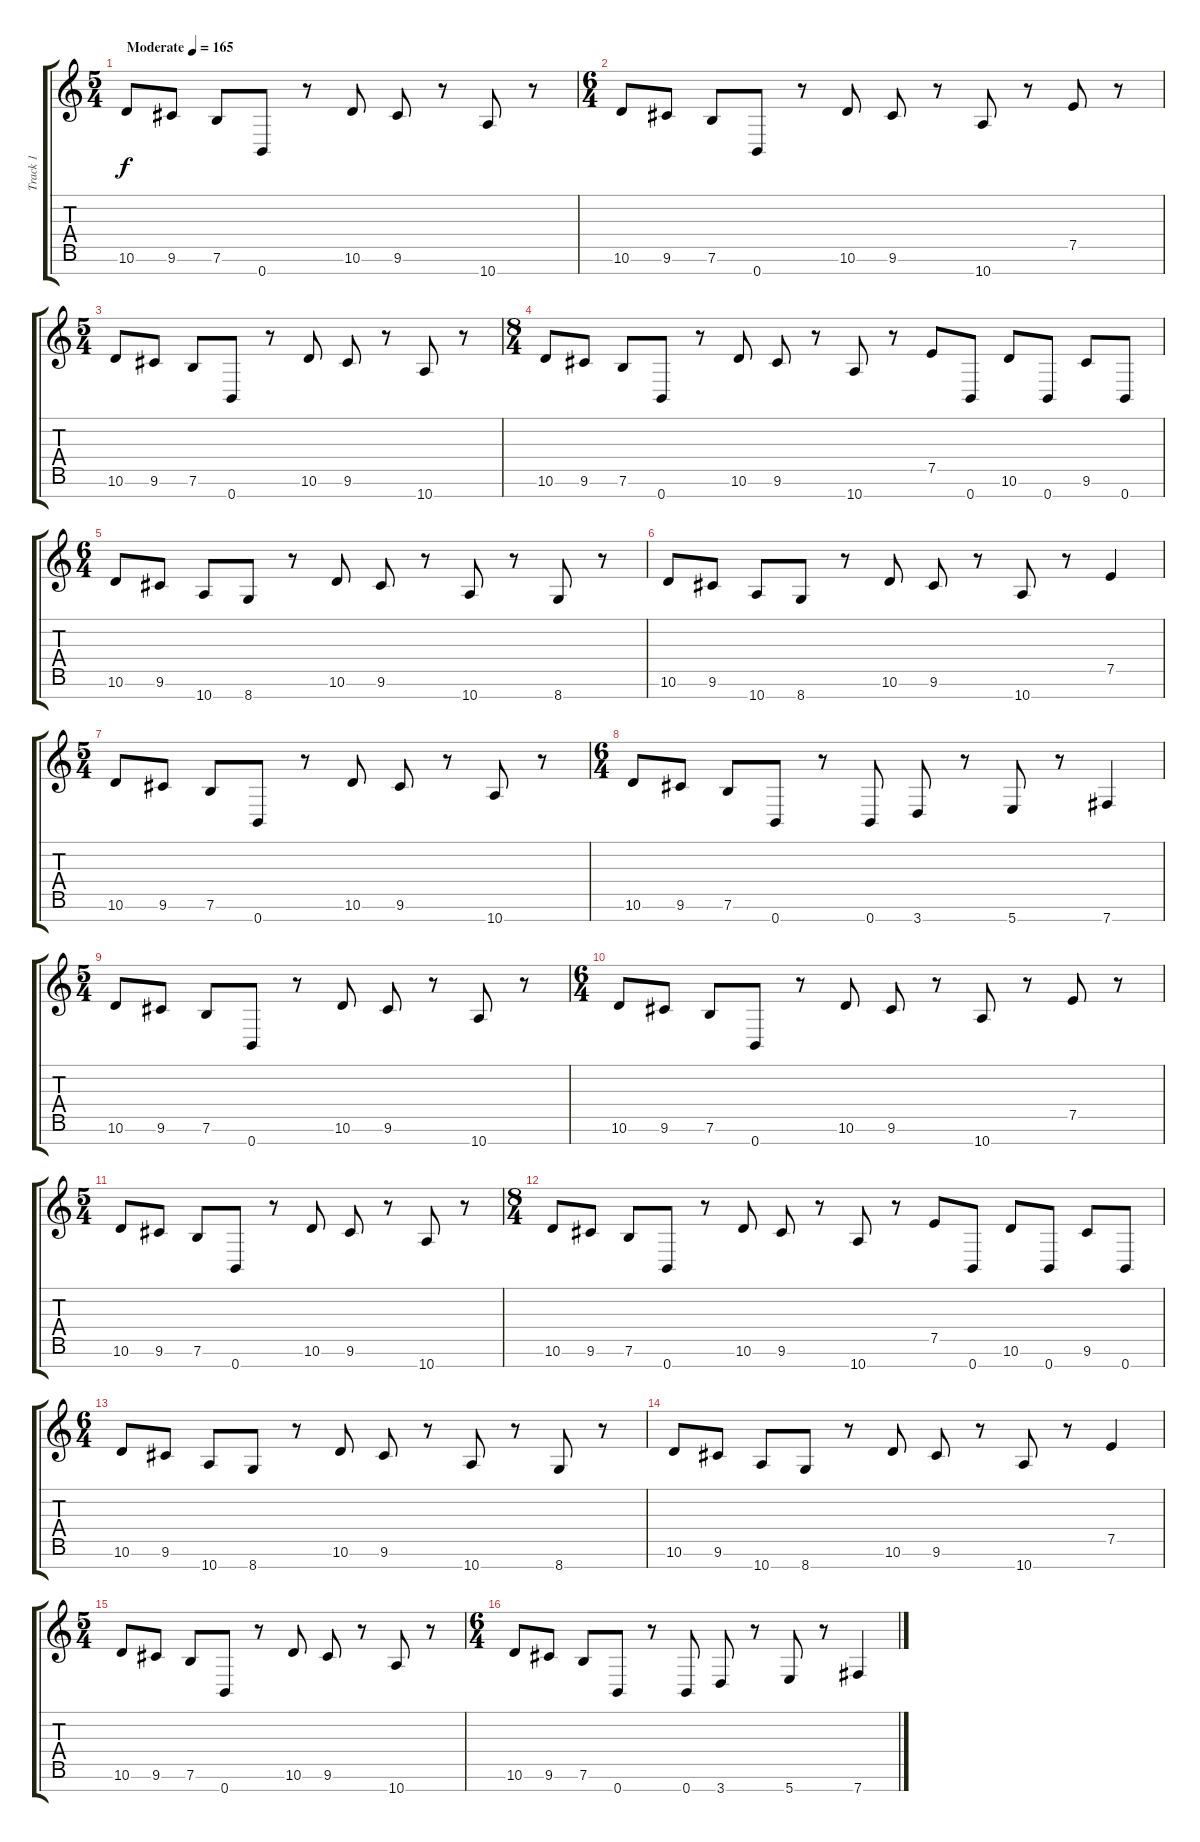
\track ("Track 1" "Track 1") {instrument distortionguitar}
\staff {score tabs}
\tuning (E4 B3 G3 D3 A2 E2 B1) {hide}
\ts (5 4)
\tempo (165 "Moderate")
\clef g2
\ks c
10.6.8{dy f instrument distortionguitar} 9.6.8 7.6.8 0.7.8 r.8 10.6.8 9.6.8 r.8 10.7.8 r.8 |
\ts (6 4)
10.6.8 9.6.8 7.6.8 0.7.8 r.8 10.6.8 9.6.8 r.8 10.7.8 r.8 7.5.8 r.8 |
\ts (5 4)
10.6.8 9.6.8 7.6.8 0.7.8 r.8 10.6.8 9.6.8 r.8 10.7.8 r.8 |
\ts (8 4)
10.6.8 9.6.8 7.6.8 0.7.8 r.8 10.6.8 9.6.8 r.8 10.7.8 r.8 7.5.8 0.7.8 10.6.8 0.7.8 9.6.8 0.7.8 |
\ts (6 4)
10.6.8 9.6.8 10.7.8 8.7.8 r.8 10.6.8 9.6.8 r.8 10.7.8 r.8 8.7.8 r.8 |
10.6.8 9.6.8 10.7.8 8.7.8 r.8 10.6.8 9.6.8 r.8 10.7.8 r.8 7.5.4 |
\ts (5 4)
10.6.8 9.6.8 7.6.8 0.7.8 r.8 10.6.8 9.6.8 r.8 10.7.8 r.8 |
\ts (6 4)
10.6.8 9.6.8 7.6.8 0.7.8 r.8 0.7.8 3.7.8 r.8 5.7.8 r.8 7.7.4 |
\ts (5 4)
10.6.8 9.6.8 7.6.8 0.7.8 r.8 10.6.8 9.6.8 r.8 10.7.8 r.8 |
\ts (6 4)
10.6.8 9.6.8 7.6.8 0.7.8 r.8 10.6.8 9.6.8 r.8 10.7.8 r.8 7.5.8 r.8 |
\ts (5 4)
10.6.8 9.6.8 7.6.8 0.7.8 r.8 10.6.8 9.6.8 r.8 10.7.8 r.8 |
\ts (8 4)
10.6.8 9.6.8 7.6.8 0.7.8 r.8 10.6.8 9.6.8 r.8 10.7.8 r.8 7.5.8 0.7.8 10.6.8 0.7.8 9.6.8 0.7.8 |
\ts (6 4)
10.6.8 9.6.8 10.7.8 8.7.8 r.8 10.6.8 9.6.8 r.8 10.7.8 r.8 8.7.8 r.8 |
10.6.8 9.6.8 10.7.8 8.7.8 r.8 10.6.8 9.6.8 r.8 10.7.8 r.8 7.5.4 |
\ts (5 4)
10.6.8 9.6.8 7.6.8 0.7.8 r.8 10.6.8 9.6.8 r.8 10.7.8 r.8 |
\ts (6 4)
10.6.8 9.6.8 7.6.8 0.7.8 r.8 0.7.8 3.7.8 r.8 5.7.8 r.8 7.7.4
